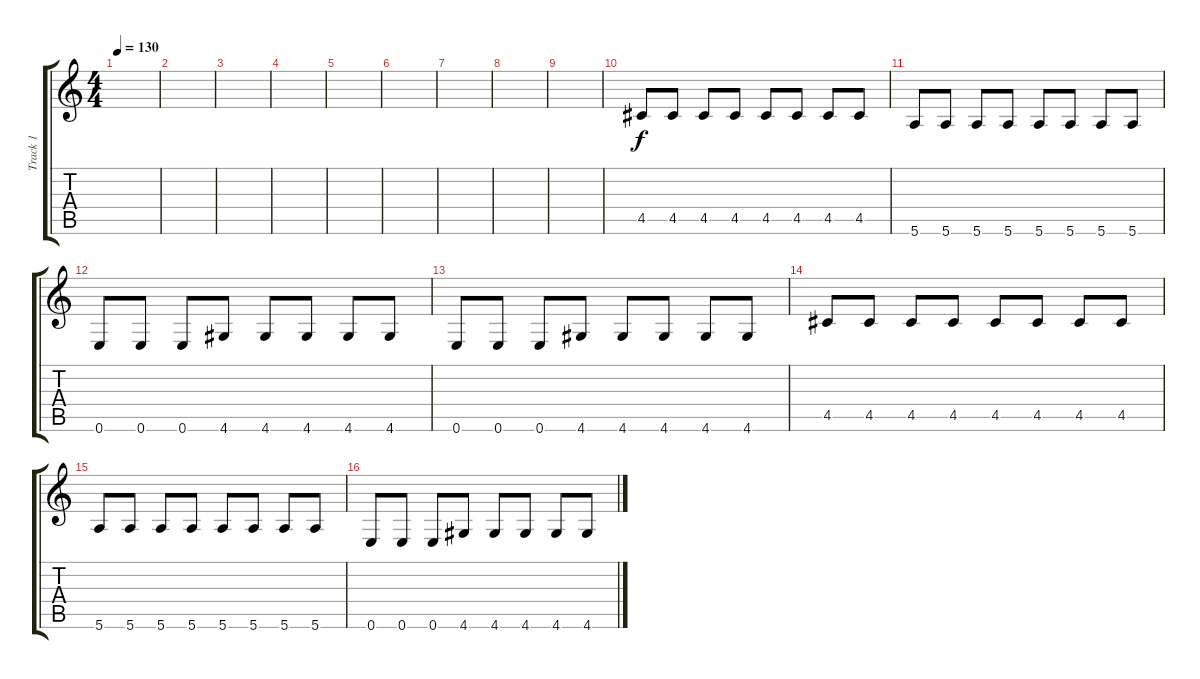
\track ("Track 1" "Track 1") {instrument electricbassfinger}
\staff {score tabs}
\tuning (E4 B3 G3 D3 A2 E2) {hide}
\ts (4 4)
\tempo 130
\clef g2
\ks c
|
|
|
|
|
|
|
|
|
4.5.8 4.5.8 4.5.8 4.5.8 4.5.8 4.5.8 4.5.8 4.5.8 |
5.6.8 5.6.8 5.6.8 5.6.8 5.6.8 5.6.8 5.6.8 5.6.8 |
0.6.8 0.6.8 0.6.8 4.6.8 4.6.8 4.6.8 4.6.8 4.6.8 |
0.6.8 0.6.8 0.6.8 4.6.8 4.6.8 4.6.8 4.6.8 4.6.8 |
4.5.8 4.5.8 4.5.8 4.5.8 4.5.8 4.5.8 4.5.8 4.5.8 |
5.6.8 5.6.8 5.6.8 5.6.8 5.6.8 5.6.8 5.6.8 5.6.8 |
0.6.8 0.6.8 0.6.8 4.6.8 4.6.8 4.6.8 4.6.8 4.6.8
